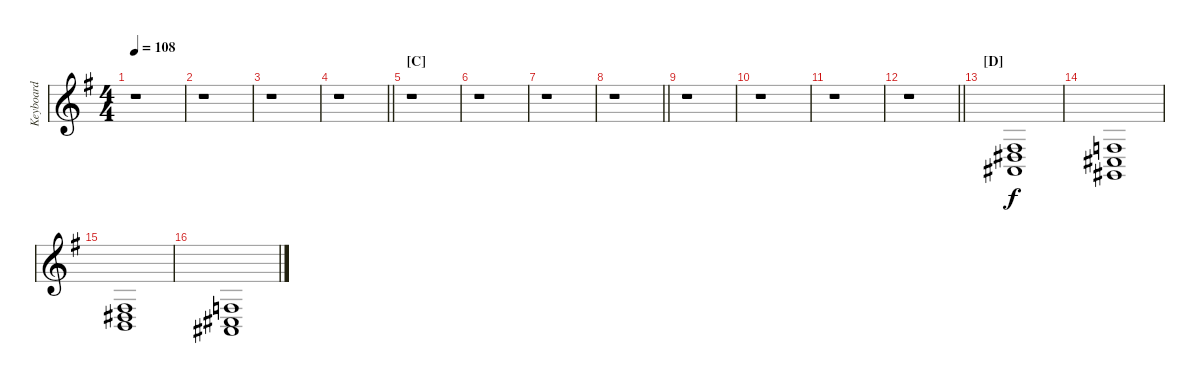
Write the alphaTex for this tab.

\track ("Keyboard" "Keyboard") {instrument stringensemble2}
\staff {score}
\tuning (Eb4 Bb3 Gb3 Db3 Ab2 Eb2) {hide}
\ts (4 4)
\tempo 108
\clef g2
\ks g
r.1{dy f} |
r.1 |
r.1 |
\barLineRight lightlight
r.1 |
\section ("" "[C]")
r.1 |
r.1 |
r.1 |
\barLineRight lightlight
r.1 |
r.1 |
r.1 |
r.1 |
\barLineRight lightlight
r.1 |
\section ("" "[D]")
(0.3 2.4 2.5).1 |
(0.4 0.5 14.6).1 |
(0.3 2.4 3.5).1 |
(4.4 5.5 7.6).1
